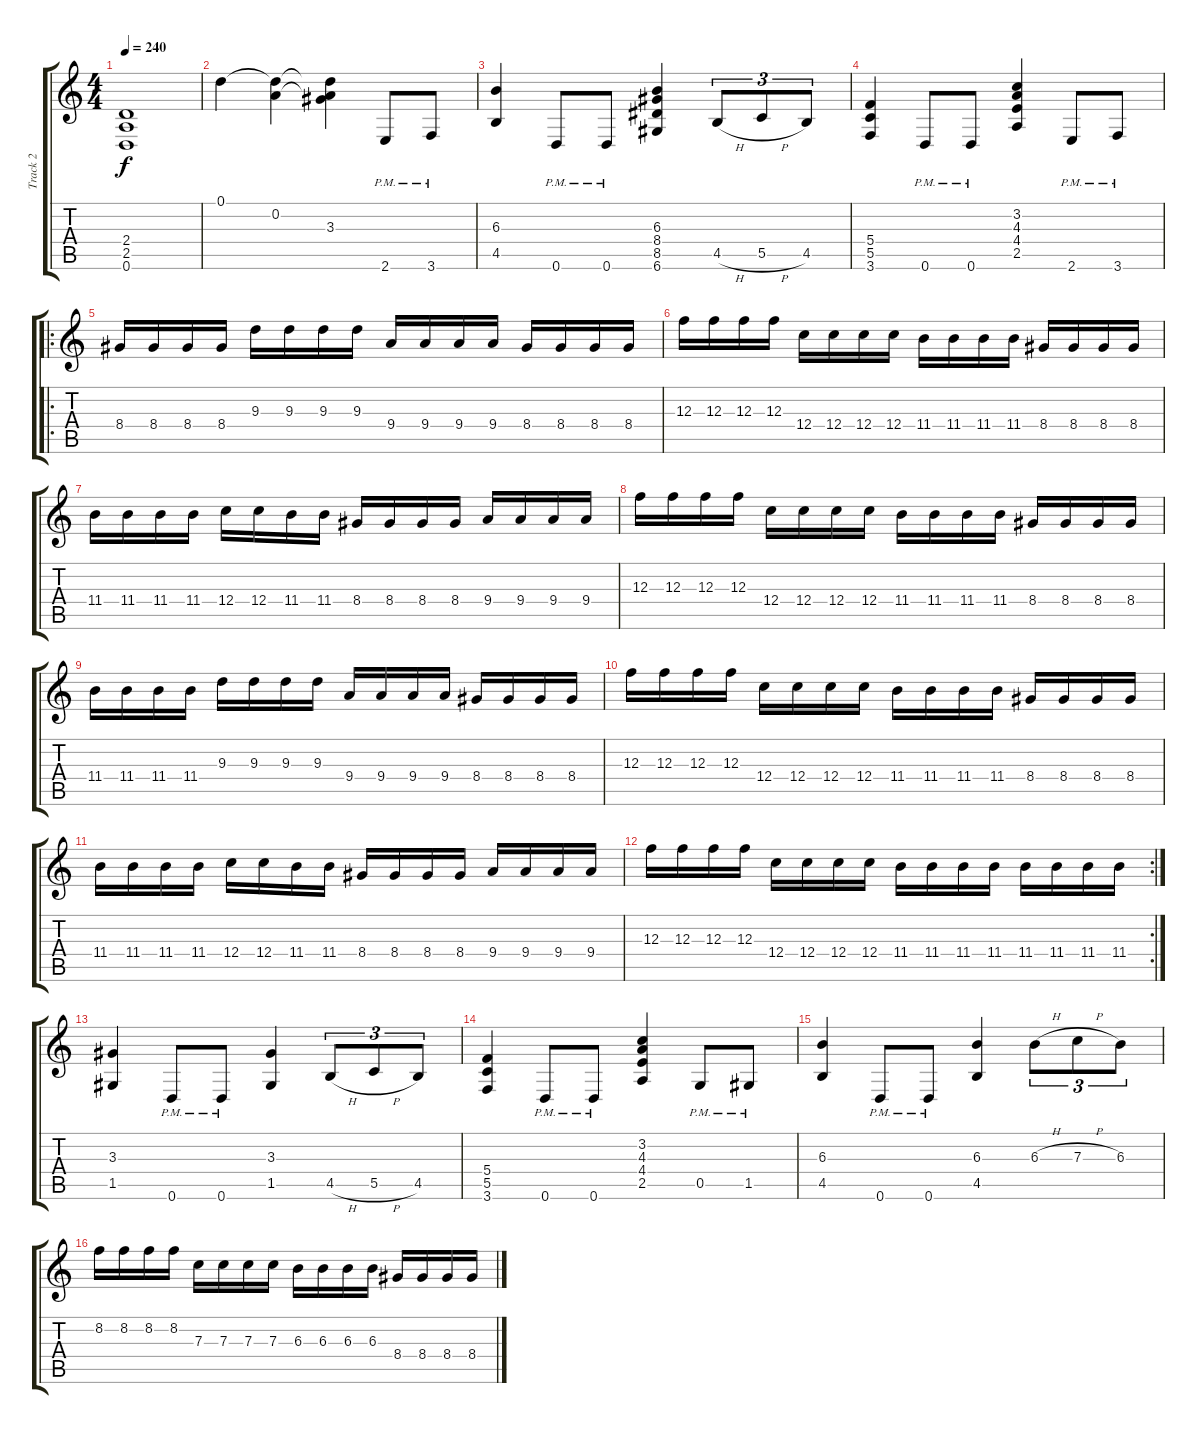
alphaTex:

\track ("Track 2" "Track 2") {instrument distortionguitar}
\staff {score tabs}
\tuning (D4 A3 F3 C3 G2 D2) {hide}
\ts (4 4)
\tempo 240
\clef g2
\ks c
(2.4 2.5 0.6).1{dy f} |
0.1.4 (0.1{t} 0.2).4 (0.1{t} 0.2{t} 3.3).4 2.6{pm}.8 3.6{pm}.8 |
(6.3 4.5).4 0.6{pm}.8 0.6{pm}.8 (6.3 8.4 8.5 6.6).4 4.5{h}.8{tu (3 2)} 5.5{h}.8{tu (3 2)} 4.5.8{tu (3 2)} |
(5.4 5.5 3.6).4 0.6{pm}.8 0.6{pm}.8 (3.2 4.3 4.4 2.5).4 2.6{pm}.8 3.6{pm}.8 |
\ro
8.4.16 8.4.16 8.4.16 8.4.16 9.3.16 9.3.16 9.3.16 9.3.16 9.4.16 9.4.16 9.4.16 9.4.16 8.4.16 8.4.16 8.4.16 8.4.16 |
12.3.16 12.3.16 12.3.16 12.3.16 12.4.16 12.4.16 12.4.16 12.4.16 11.4.16 11.4.16 11.4.16 11.4.16 8.4.16 8.4.16 8.4.16 8.4.16 |
11.4.16 11.4.16 11.4.16 11.4.16 12.4.16 12.4.16 11.4.16 11.4.16 8.4.16 8.4.16 8.4.16 8.4.16 9.4.16 9.4.16 9.4.16 9.4.16 |
12.3.16 12.3.16 12.3.16 12.3.16 12.4.16 12.4.16 12.4.16 12.4.16 11.4.16 11.4.16 11.4.16 11.4.16 8.4.16 8.4.16 8.4.16 8.4.16 |
11.4.16 11.4.16 11.4.16 11.4.16 9.3.16 9.3.16 9.3.16 9.3.16 9.4.16 9.4.16 9.4.16 9.4.16 8.4.16 8.4.16 8.4.16 8.4.16 |
12.3.16 12.3.16 12.3.16 12.3.16 12.4.16 12.4.16 12.4.16 12.4.16 11.4.16 11.4.16 11.4.16 11.4.16 8.4.16 8.4.16 8.4.16 8.4.16 |
11.4.16 11.4.16 11.4.16 11.4.16 12.4.16 12.4.16 11.4.16 11.4.16 8.4.16 8.4.16 8.4.16 8.4.16 9.4.16 9.4.16 9.4.16 9.4.16 |
\rc 2
12.3.16 12.3.16 12.3.16 12.3.16 12.4.16 12.4.16 12.4.16 12.4.16 11.4.16 11.4.16 11.4.16 11.4.16 11.4.16 11.4.16 11.4.16 11.4.16 |
(3.3 1.5).4 0.6{pm}.8 0.6{pm}.8 (3.3 1.5).4 4.5{h}.8{tu (3 2)} 5.5{h}.8{tu (3 2)} 4.5.8{tu (3 2)} |
(5.4 5.5 3.6).4 0.6{pm}.8 0.6{pm}.8 (3.2 4.3 4.4 2.5).4 0.5{pm}.8 1.5{pm}.8 |
(6.3 4.5).4 0.6{pm}.8 0.6{pm}.8 (6.3 4.5).4 6.3{h}.8{tu (3 2)} 7.3{h}.8{tu (3 2)} 6.3.8{tu (3 2)} |
8.2.16 8.2.16 8.2.16 8.2.16 7.3.16 7.3.16 7.3.16 7.3.16 6.3.16 6.3.16 6.3.16 6.3.16 8.4.16 8.4.16 8.4.16 8.4.16
